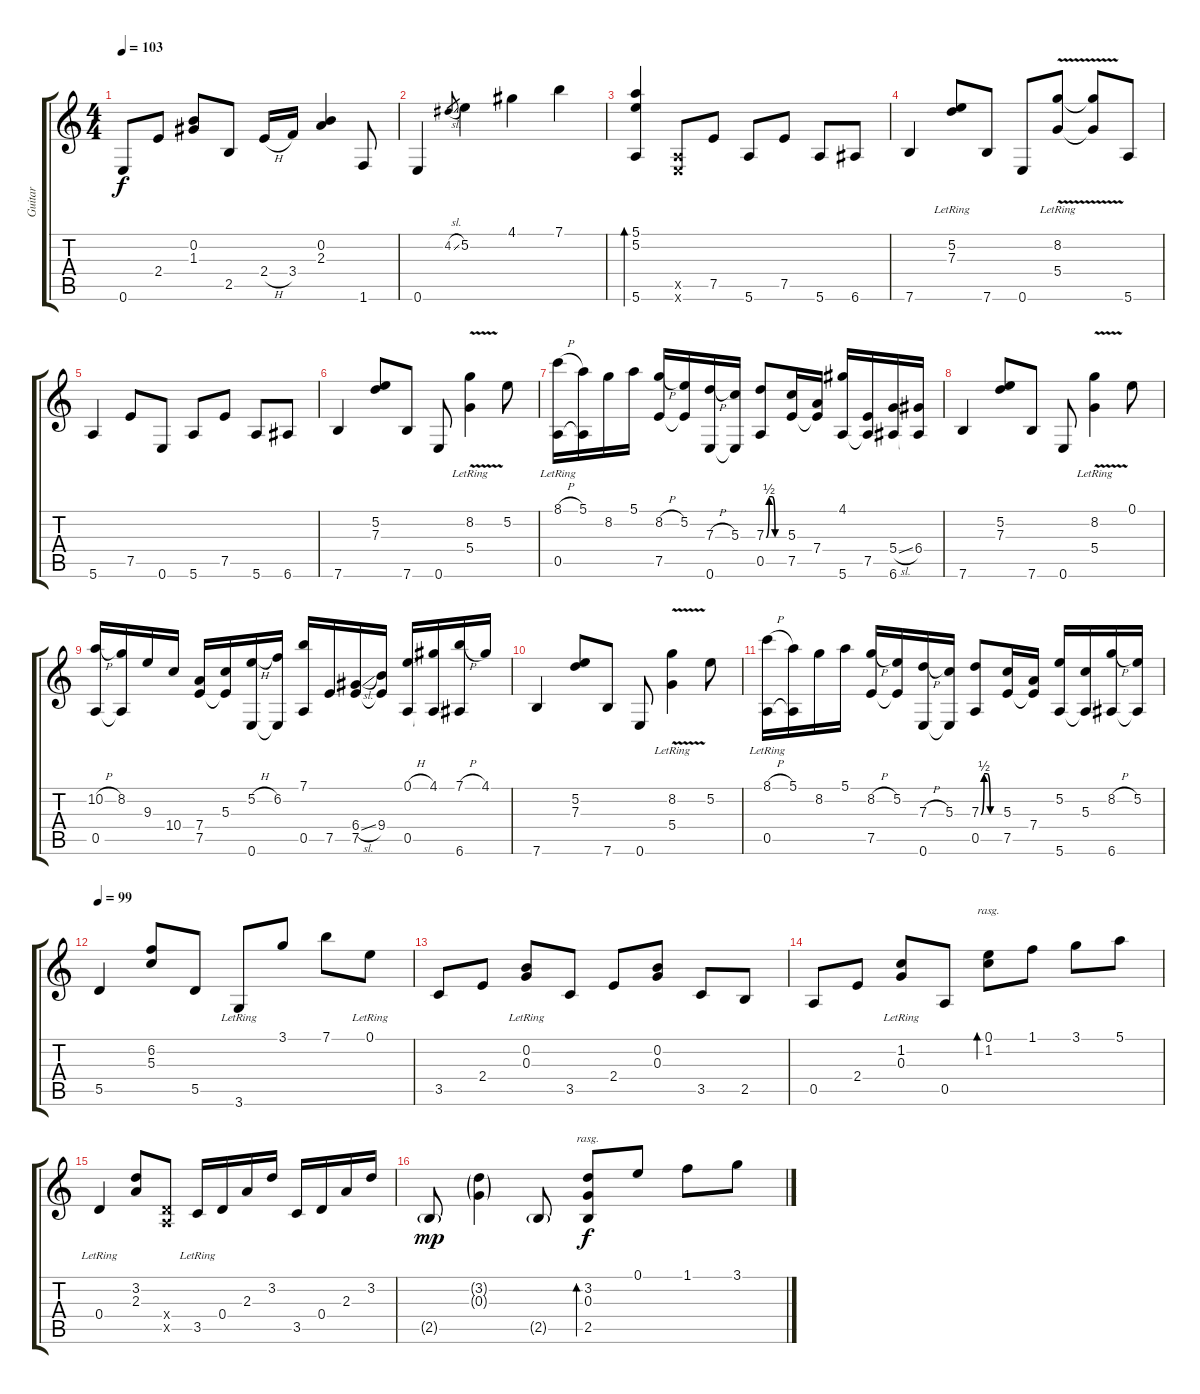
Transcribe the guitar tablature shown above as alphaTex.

\track ("Guitar" "Guitar") {instrument acousticguitarsteel}
\staff {score tabs}
\tuning (E4 B3 G3 D3 A2 E2) {hide}
\ts (4 4)
\tempo 103
\clef g2
\ks c
0.6.8{dy f} 2.4.8 (0.2 1.3).8 2.5.8 2.4{h}.16 3.4.16 (0.2 2.3).4 1.6.8 |
0.6.4 4.2{sl}.8{gr} 5.2.4 4.1.4 7.1.4 |
(5.1 5.2 5.6).4{bd 120} (0.5{x} 0.6{x}).8 7.5.8 5.6.8 7.5.8 5.6.8 6.6.8 |
7.6.4 (5.2{lr} 7.3{lr}).8 7.6.8 0.6.8 (8.2{v lr} 5.4{v lr}).8 (8.2{t} 5.4{t}).8 5.6.8 |
5.6.4 7.5.8 0.6.8 5.6.8 7.5.8 5.6.8 6.6.8 |
7.6.4 (5.2 7.3).8 7.6.8 0.6.8 (8.2{v lr} 5.4{lr}).4 5.2.8 |
(8.1{h lr} 0.5{lr}).16 (5.1 0.5{t}).16 8.2.16 5.1.16 (8.2{h} 7.5).16 (5.2 7.5{t}).16 (7.3{h} 0.6).16 (5.3 0.6{t}).16 (7.3{be (custom 0 0 10 2 20 2 30 0 60 0)} 0.5).8 (5.3 7.5).16 (7.4 7.5{t}).16 (4.1 5.6).16 (7.5 5.6{t}).16 (5.4{sl} 6.6).16 (6.4 6.6{t}).16 |
7.6.4 (5.2 7.3).8 7.6.8 0.6.8 (8.2{v lr} 5.4{lr}).4 0.1.8 |
(10.2{h} 0.5).16 (8.2 0.5{t}).16 9.3.16 10.4.16 (7.4 7.5).16 (5.3 7.5{t}).16 (5.2{h} 0.6).16 (6.2 0.6{t}).16 (7.1 0.5).16 7.5.16 (6.4{sl} 7.5).16 (9.4 7.5{t}).16 (0.1{h} 0.5).16 (4.1 0.5{t}).16 (7.1{h} 6.6).16 4.1.16 |
7.6.4 (5.2 7.3).8 7.6.8 0.6.8 (8.2{v lr} 5.4{lr}).4 5.2.8 |
(8.1{h lr} 0.5{lr}).16 (5.1 0.5{t}).16 8.2.16 5.1.16 (8.2{h} 7.5).16 (5.2 7.5{t}).16 (7.3{h} 0.6).16 (5.3 0.6{t}).16 (7.3{be (custom 0 0 10 2 20 2 30 0 60 0)} 0.5).8 (5.3 7.5).16 (7.4 7.5{t}).16 (5.2 5.6).16 (5.3 5.6{t}).16 (8.2{h} 6.6).16 (5.2 6.6{t}).16 |
\tempo 99
5.5.4 (6.2 5.3).8 5.5.8 3.6{lr}.8 3.1.8 7.1.8 0.1{lr}.8 |
3.5.8 2.4.8 (0.2{lr} 0.3{lr}).8 3.5.8 2.4.8 (0.2 0.3).8 3.5.8 2.5.8 |
0.5.8 2.4.8 (1.2{lr} 0.3{lr}).8 0.5.8 (0.1 1.2).8{bd 120 rasg ii} 1.1.8 3.1.8 5.1.8 |
0.4{lr}.4 (3.2 2.3).8 (0.4{x} 0.5{x}).8 3.5{lr}.16 0.4.16 2.3.16 3.2.16 3.5.16 0.4.16 2.3.16 3.2.16 |
2.5{g}.8{dy mp} (3.2{g} 0.3{g}).4 2.5{g}.8 (3.2 0.3 2.5).8{bd 240 rasg ii dy f} 0.1.8 1.1.8 3.1.8
